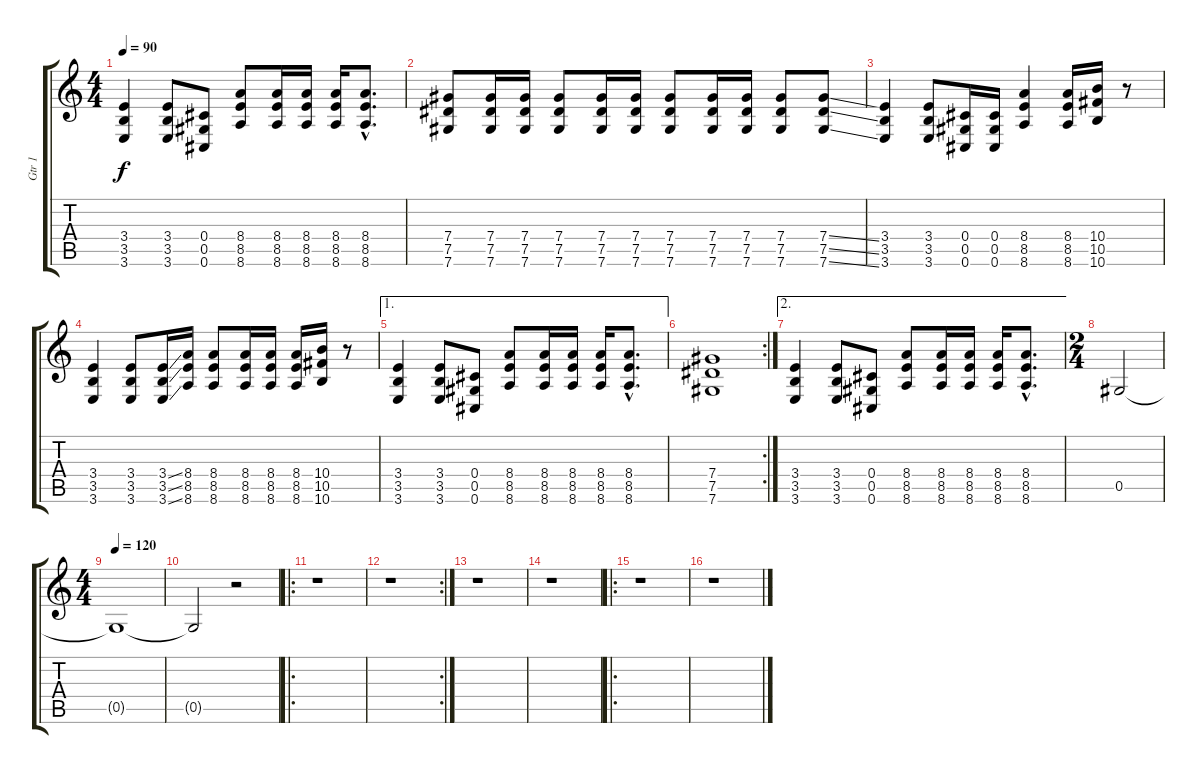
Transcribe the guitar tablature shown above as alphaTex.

\track ("Gtr 1" "Gtr 1") {instrument electricguitarclean}
\staff {score tabs}
\tuning (Eb4 Bb3 Gb3 Db3 Ab2 Db2) {hide}
\ts (4 4)
\tempo 90
\clef g2
\ks c
(3.4 3.5 3.6).4{dy f} (3.4 3.5 3.6).8 (0.4 0.5 0.6).8 (8.4 8.5 8.6).8 (8.4 8.5 8.6).16 (8.4 8.5 8.6).16 (8.4 8.5 8.6).16 (8.4{hac} 8.5{hac} 8.6{hac}).8{d} |
(7.4 7.5 7.6).8 (7.4 7.5 7.6).16 (7.4 7.5 7.6).16 (7.4 7.5 7.6).8 (7.4 7.5 7.6).16 (7.4 7.5 7.6).16 (7.4 7.5 7.6).8 (7.4 7.5 7.6).16 (7.4 7.5 7.6).16 (7.4 7.5 7.6).8 (7.4{ss} 7.5{ss} 7.6{ss}).8 |
(3.4 3.5 3.6).4 (3.4 3.5 3.6).8 (0.4 0.5 0.6).16 (0.4 0.5 0.6).16 (8.4 8.5 8.6).4 (8.4 8.5 8.6).16 (10.4 10.5 10.6).16 r.8 |
(3.4 3.5 3.6).4 (3.4 3.5 3.6).8 (3.4{ss} 3.5{ss} 3.6{ss}).16 (8.4 8.5 8.6).16 (8.4 8.5 8.6).8 (8.4 8.5 8.6).16 (8.4 8.5 8.6).16 (8.4 8.5 8.6).16 (10.4 10.5 10.6).16 r.8 |
\ae 1
(3.4 3.5 3.6).4 (3.4 3.5 3.6).8 (0.4 0.5 0.6).8 (8.4 8.5 8.6).8 (8.4 8.5 8.6).16 (8.4 8.5 8.6).16 (8.4 8.5 8.6).16 (8.4{hac} 8.5{hac} 8.6{hac}).8{d} |
\rc 2
(7.4 7.5 7.6).1 |
\ae 2
(3.4 3.5 3.6).4 (3.4 3.5 3.6).8 (0.4 0.5 0.6).8 (8.4 8.5 8.6).8 (8.4 8.5 8.6).16 (8.4 8.5 8.6).16 (8.4 8.5 8.6).16 (8.4{hac} 8.5{hac} 8.6{hac}).8{d} |
\ts (2 4)
0.5.2 |
\ts (4 4)
\tempo 120
0.5{t}.1 |
0.5{t}.2 r.2 |
\ro
r.1 |
\rc 2
r.1 |
r.1 |
r.1 |
\ro
r.1 |
r.1
